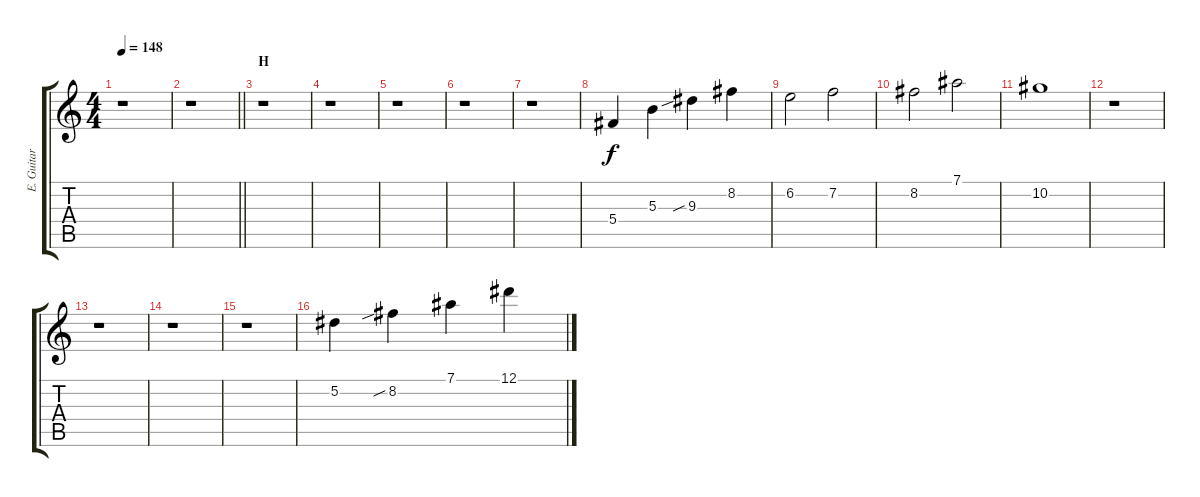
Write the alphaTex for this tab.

\track ("E. Guitar VI" "E. Guitar ") {instrument overdrivenguitar}
\staff {score tabs}
\tuning (Eb4 Bb3 Gb3 Db3 Ab2 Eb2) {hide}
\ts (4 4)
\tempo 148
\clef g2
\ks c
r.1{dy f} |
\barLineRight lightlight
r.1 |
\section ("" "H")
r.1 |
r.1 |
r.1 |
r.1 |
r.1 |
5.4.4 5.3.4 9.3{sib}.4 8.2.4 |
6.2.2 7.2.2 |
8.2.2 7.1.2 |
10.2.1 |
r.1 |
r.1 |
r.1 |
r.1 |
5.2.4 8.2{sib}.4 7.1.4 12.1.4
